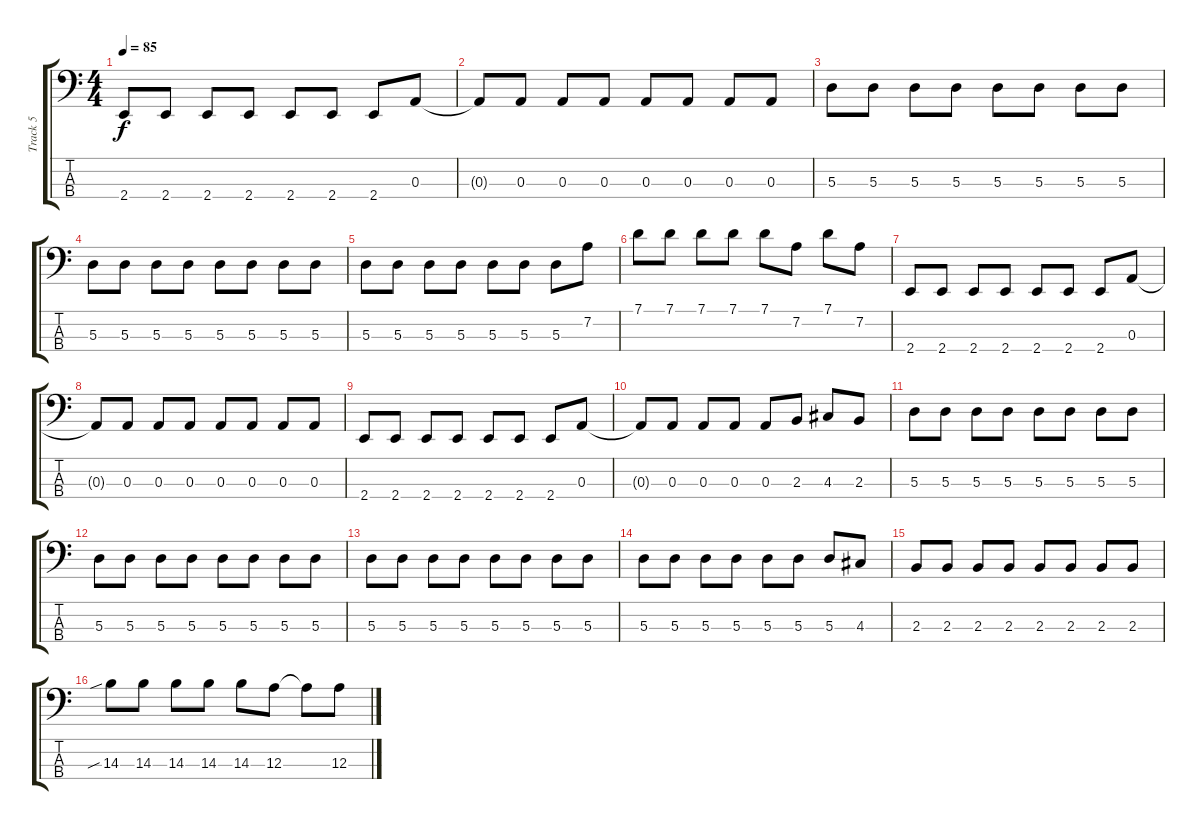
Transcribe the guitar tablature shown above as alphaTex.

\track ("Track 5" "Track 5") {instrument electricbasspick}
\staff {score tabs}
\tuning (G2 D2 A1 D1) {hide}
\ts (4 4)
\tempo 85
\clef f4
\ks c
2.4.8{dy f} 2.4.8 2.4.8 2.4.8 2.4.8 2.4.8 2.4.8 0.3.8 |
0.3{t}.8 0.3.8 0.3.8 0.3.8 0.3.8 0.3.8 0.3.8 0.3.8 |
5.3.8 5.3.8 5.3.8 5.3.8 5.3.8 5.3.8 5.3.8 5.3.8 |
5.3.8 5.3.8 5.3.8 5.3.8 5.3.8 5.3.8 5.3.8 5.3.8 |
5.3.8 5.3.8 5.3.8 5.3.8 5.3.8 5.3.8 5.3.8 7.2.8 |
7.1.8 7.1.8 7.1.8 7.1.8 7.1.8 7.2.8 7.1.8 7.2.8 |
2.4.8 2.4.8 2.4.8 2.4.8 2.4.8 2.4.8 2.4.8 0.3.8 |
0.3{t}.8 0.3.8 0.3.8 0.3.8 0.3.8 0.3.8 0.3.8 0.3.8 |
2.4.8 2.4.8 2.4.8 2.4.8 2.4.8 2.4.8 2.4.8 0.3.8 |
0.3{t}.8 0.3.8 0.3.8 0.3.8 0.3.8 2.3.8 4.3.8 2.3.8 |
5.3.8 5.3.8 5.3.8 5.3.8 5.3.8 5.3.8 5.3.8 5.3.8 |
5.3.8 5.3.8 5.3.8 5.3.8 5.3.8 5.3.8 5.3.8 5.3.8 |
5.3.8 5.3.8 5.3.8 5.3.8 5.3.8 5.3.8 5.3.8 5.3.8 |
5.3.8 5.3.8 5.3.8 5.3.8 5.3.8 5.3.8 5.3.8 4.3.8 |
2.3.8 2.3.8 2.3.8 2.3.8 2.3.8 2.3.8 2.3.8 2.3.8 |
14.3{sib}.8 14.3.8 14.3.8 14.3.8 14.3.8 12.3.8 12.3{t}.8 12.3.8
